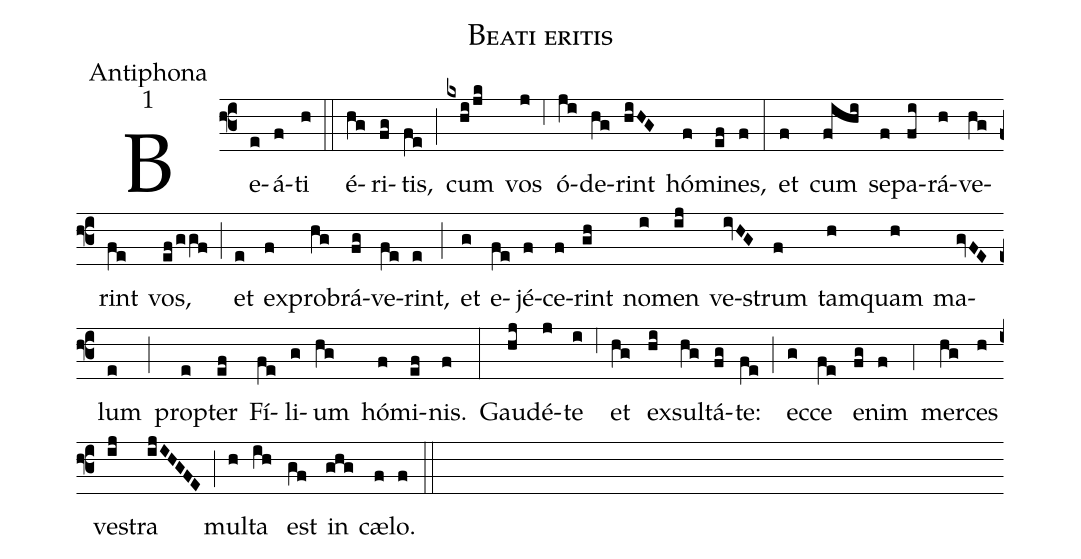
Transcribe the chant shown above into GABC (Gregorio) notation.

name:Beati eritis;
office-part:Antiphona;
mode:1;
%%
(f3) Be(e)á(f)ti(h) (::)
é(hg)ri(fg)tis,(fe) (;) cum(kxhi/jk) vos(j) (,6) ó(ji)de(hg)rint(hiHG) hó(f)mi(ef)nes,(f) (:)
et(f) cum(fihi) se(f)pa(fi)rá(h)ve(hg)rint(fe) vos,(ef/ggf) (;) et(e) ex(f)pro(hg)brá(fg)ve(fe)rint,(e) (;) et(g) e(fe)jé(f)ce(f)rint(gh) no(i)men(ij) ve(ivHG)strum(f) tam(h)quam(h) ma(gvFE)lum(e) (;) prop(e)ter(ef) Fí(fe)li(g)um(hg) hó(f)mi(ef)nis.(f) (:)
Gau(hj)dé(j)te(i) (,6) et(hg) ex(hi)sul(hg)tá(fg)te:(fe) (;) ec(g)ce(fe) e(fg)nim(f) (,4) mer(hg)ces(h) ve(ij)stra(ijIHGFE) (;) mul(h)ta(ih) est(gf) in(ghg) cæ(f)lo.(f) (::)
